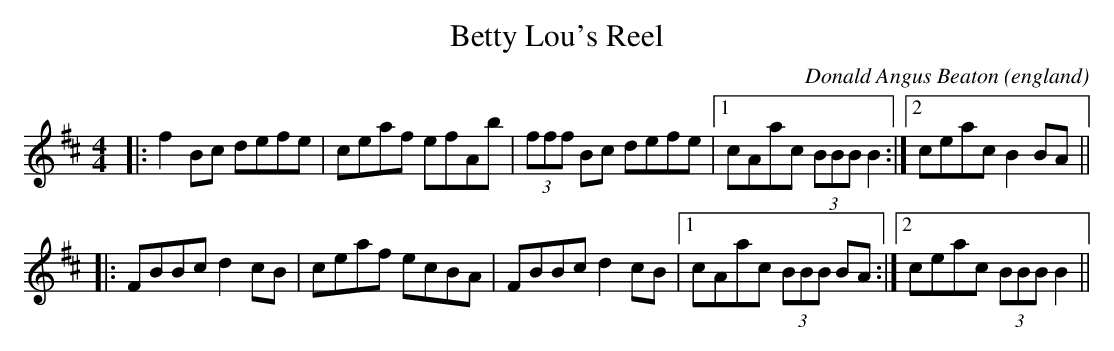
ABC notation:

X:1
T:Betty Lou's Reel
O:england
M:4/4
L:1/8
C:Donald Angus Beaton
K:D
|:f2 Bc defe|ceaf efAb|(3fff Bc defe|1cAac (3BBB B2:|2ceac B2 BA||
|:FBBc d2 cB|ceaf ecBA|FBBc d2 cB|1cAac (3BBB BA:|2ceac (3BBB B2||
